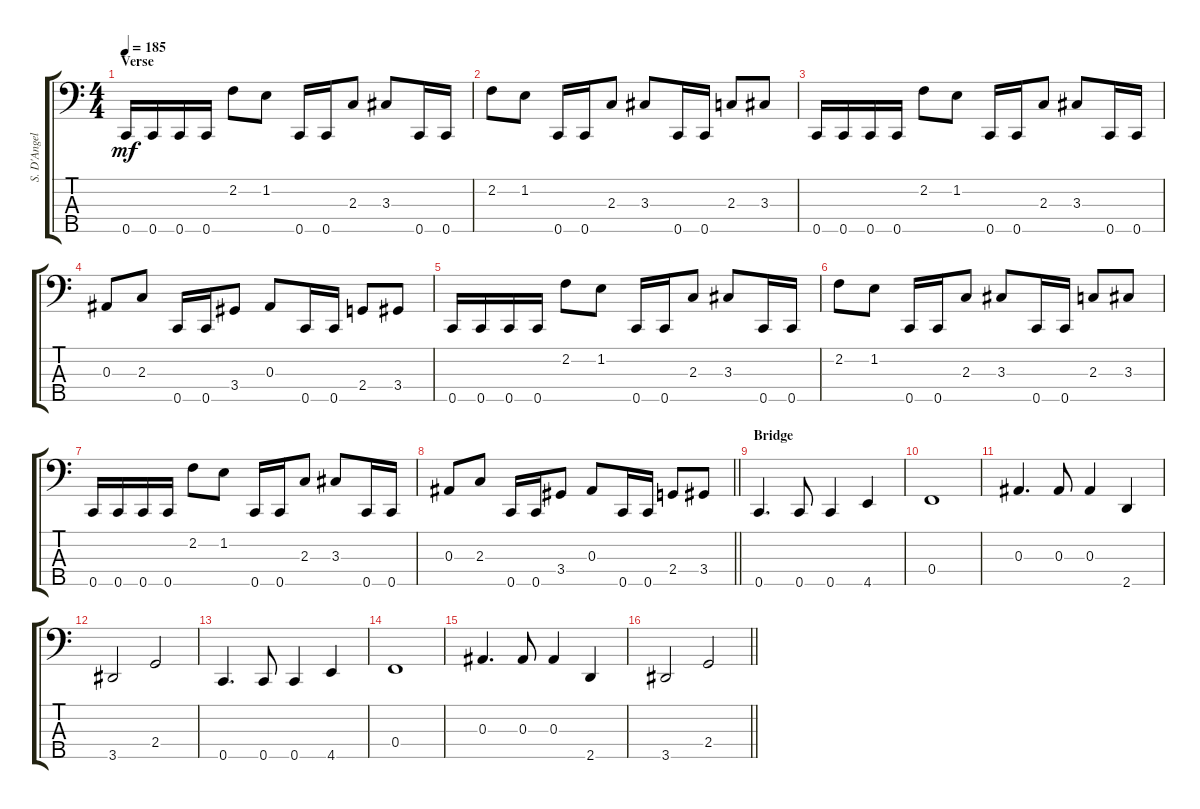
\track ("S. D'Angelo" "S. D'Angel") {instrument electricbasspick}
\staff {score tabs}
\tuning (Ab2 Eb2 Bb1 F1 C1) {hide}
\ts (4 4)
\section ("" "Verse")
\tempo 185
\clef f4
\ks c
0.5.16{dy mf} 0.5.16 0.5.16 0.5.16 2.2.8 1.2.8 0.5.16 0.5.16 2.3.8 3.3.8 0.5.16 0.5.16 |
2.2.8 1.2.8 0.5.16 0.5.16 2.3.8 3.3.8 0.5.16 0.5.16 2.3.8 3.3.8 |
0.5.16 0.5.16 0.5.16 0.5.16 2.2.8 1.2.8 0.5.16 0.5.16 2.3.8 3.3.8 0.5.16 0.5.16 |
0.3.8 2.3.8 0.5.16 0.5.16 3.4.8 0.3.8 0.5.16 0.5.16 2.4.8 3.4.8 |
0.5.16 0.5.16 0.5.16 0.5.16 2.2.8 1.2.8 0.5.16 0.5.16 2.3.8 3.3.8 0.5.16 0.5.16 |
2.2.8 1.2.8 0.5.16 0.5.16 2.3.8 3.3.8 0.5.16 0.5.16 2.3.8 3.3.8 |
0.5.16 0.5.16 0.5.16 0.5.16 2.2.8 1.2.8 0.5.16 0.5.16 2.3.8 3.3.8 0.5.16 0.5.16 |
\barLineRight lightlight
0.3.8 2.3.8 0.5.16 0.5.16 3.4.8 0.3.8 0.5.16 0.5.16 2.4.8 3.4.8 |
\section ("" "Bridge")
0.5.4{d} 0.5.8 0.5.4 4.5.4 |
0.4.1 |
0.3.4{d} 0.3.8 0.3.4 2.5.4 |
3.5.2 2.4.2 |
0.5.4{d} 0.5.8 0.5.4 4.5.4 |
0.4.1 |
0.3.4{d} 0.3.8 0.3.4 2.5.4 |
\barLineRight lightlight
3.5.2 2.4.2
